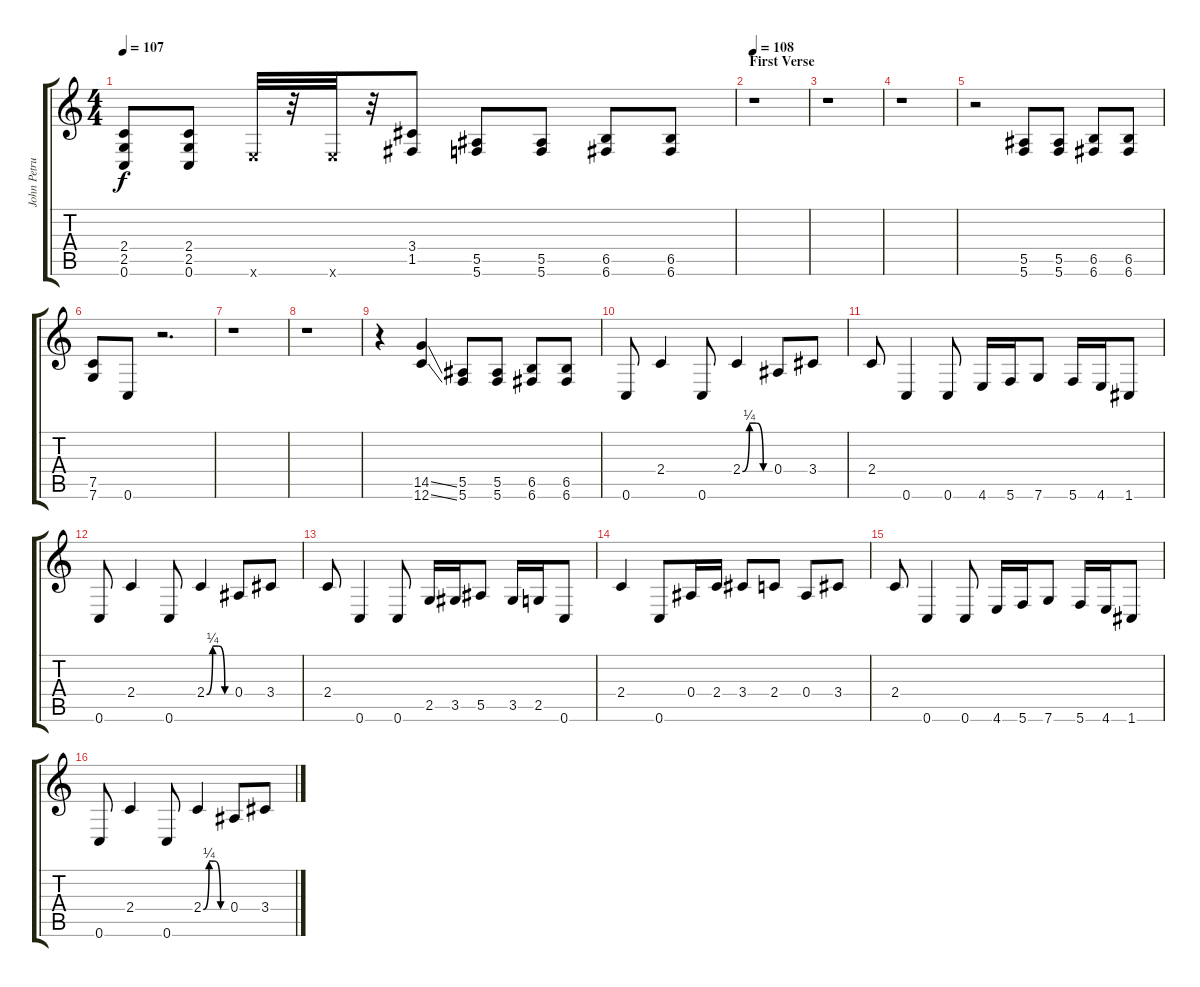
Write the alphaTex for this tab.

\track ("John Petrucci" "John Petru") {instrument distortionguitar}
\staff {score tabs}
\tuning (C4 G3 Eb3 Bb2 F2 C2) {hide}
\ts (4 4)
\tempo 107
\clef g2
\ks c
(2.4 2.5 0.6).8{dy f} (2.4 2.5 0.6).8 4.6{x}.32 r.32 4.6{x}.32 r.32 (3.4 1.5).8 (5.5 5.6).8 (5.5 5.6).8 (6.5 6.6).8 (6.5 6.6).8 |
\section ("" "First Verse")
\tempo 108
r.1 |
r.1 |
r.1 |
r.2 (5.5 5.6).8 (5.5 5.6).8 (6.5 6.6).8 (6.5 6.6).8 |
(7.5 7.6).8 0.6.8 r.2{d} |
r.1 |
r.1 |
r.4 (14.5{ss} 12.6{ss}).4 (5.5 5.6).8 (5.5 5.6).8 (6.5 6.6).8 (6.5 6.6).8 |
0.6.8 2.4.4 0.6.8 2.4{be (custom 0 0 15 1 30 1 45 0 60 0)}.4 0.4.8 3.4.8 |
2.4.8 0.6.4 0.6.8 4.6.16 5.6.16 7.6.8 5.6.16 4.6.16 1.6.8 |
0.6.8 2.4.4 0.6.8 2.4{be (custom 0 0 15 1 30 1 45 0 60 0)}.4 0.4.8 3.4.8 |
2.4.8 0.6.4 0.6.8 2.5.16 3.5.16 5.5.8 3.5.16 2.5.16 0.6.8 |
2.4.4 0.6.8 0.4.16 2.4.16 3.4.8 2.4.8 0.4.8 3.4.8 |
2.4.8 0.6.4 0.6.8 4.6.16 5.6.16 7.6.8 5.6.16 4.6.16 1.6.8 |
0.6.8 2.4.4 0.6.8 2.4{be (custom 0 0 15 1 30 1 45 0 60 0)}.4 0.4.8 3.4.8
